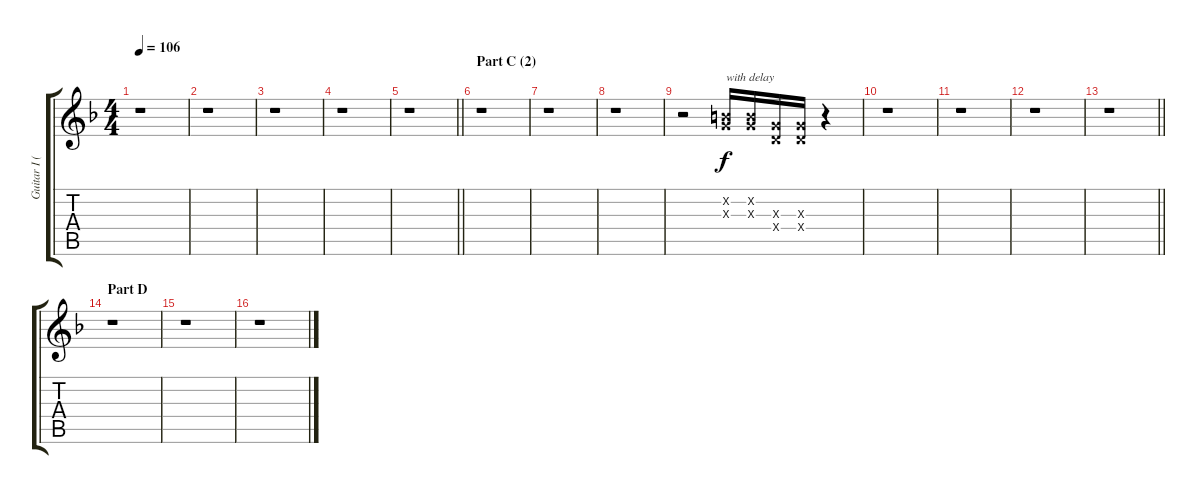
\track ("Guitar I (Sugizo)" "Guitar I (") {instrument distortionguitar}
\staff {score tabs}
\tuning (E4 B3 G3 D3 A2 E2) {hide}
\ts (4 4)
\tempo 106
\clef g2
\ks f
r.1{dy f} |
r.1 |
r.1 |
r.1 |
\barLineRight lightlight
r.1 |
\section ("" "Part C (2)")
r.1 |
r.1 |
r.1 |
r.2 (0.2{x} 0.3{x}).16{txt "with delay"} (0.2{x} 0.3{x}).16 (0.3{x} 0.4{x}).16 (0.3{x} 0.4{x}).16 r.4 |
r.1 |
r.1 |
r.1 |
\barLineRight lightlight
r.1 |
\section ("" "Part D")
r.1 |
r.1 |
r.1
